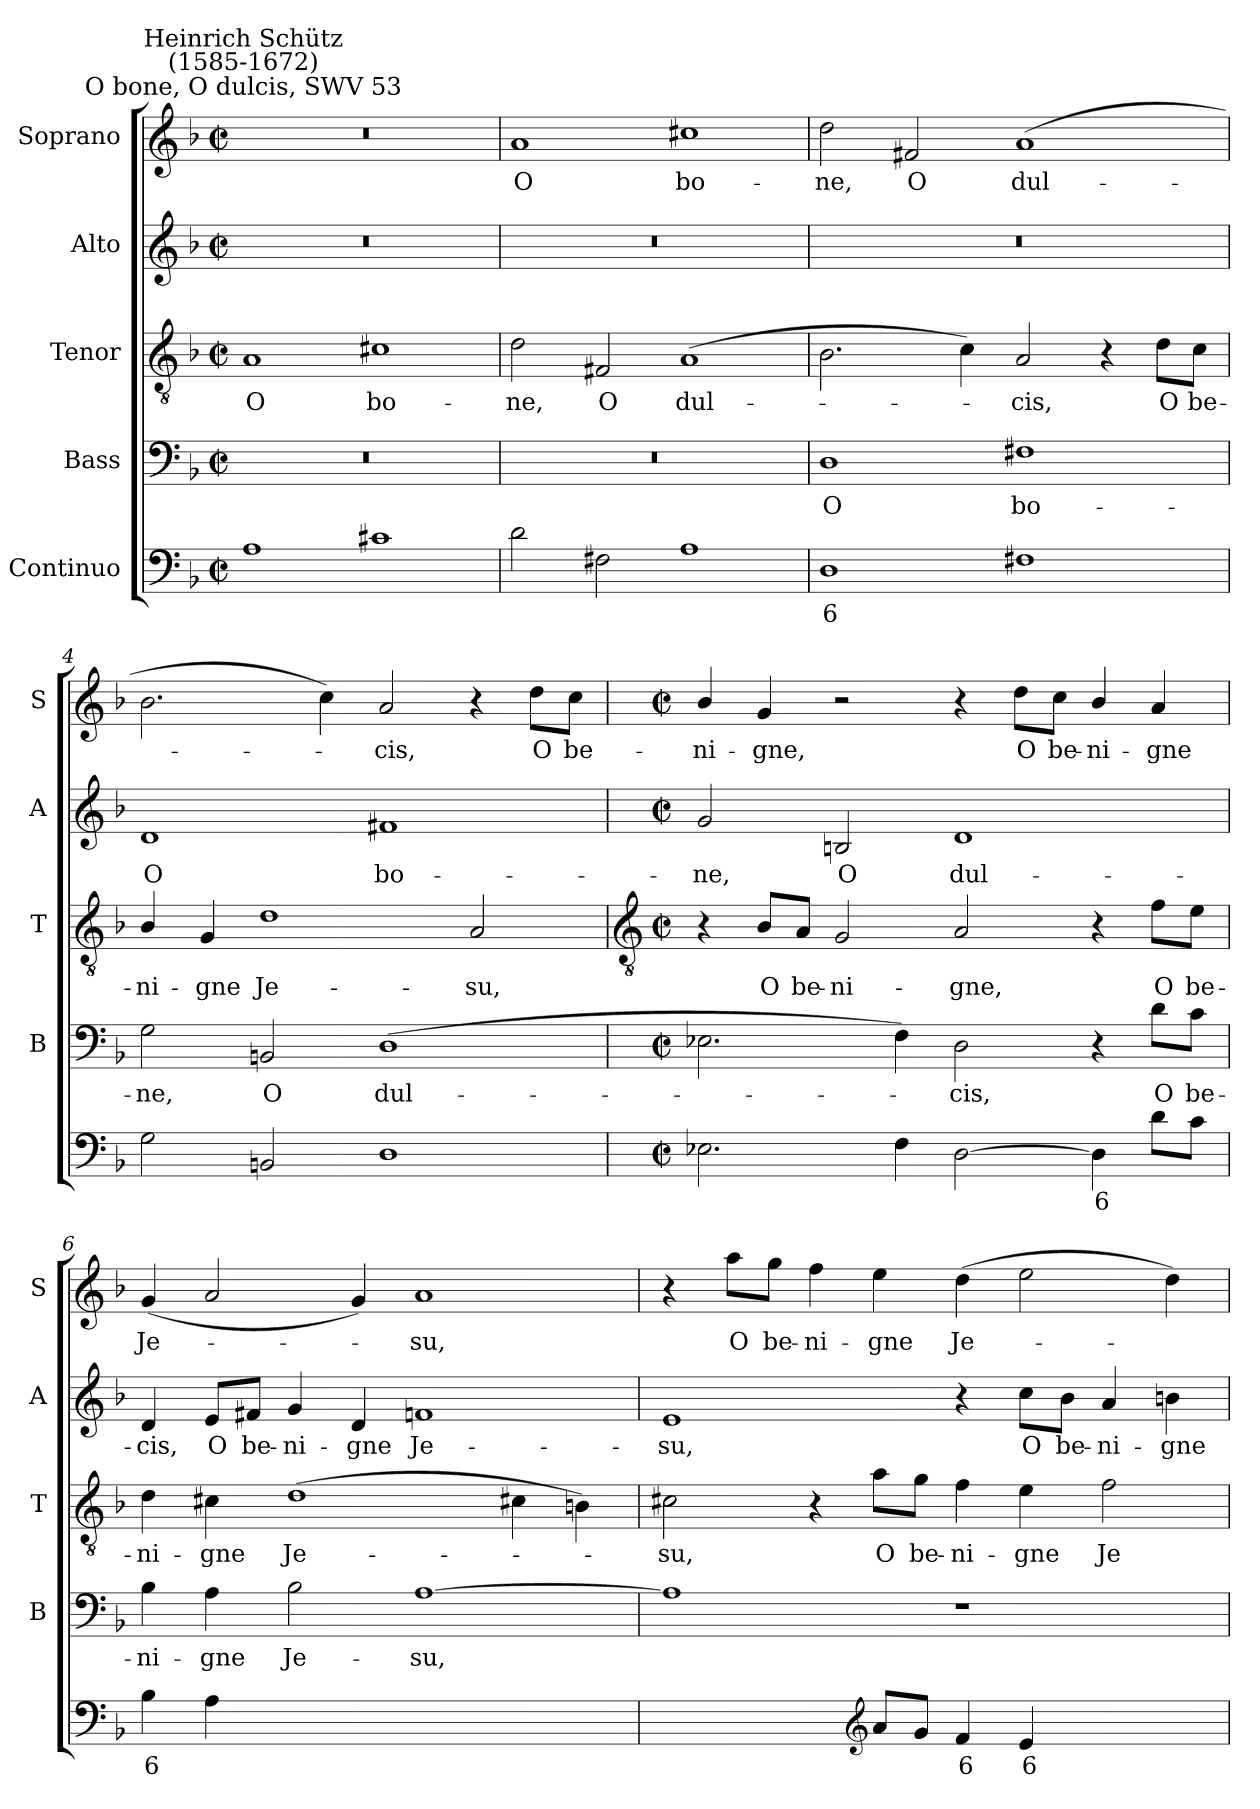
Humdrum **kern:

**kern	**text	**kern	**text	**kern	**text	**kern	**text	**kern	**text
*part5	*part5	*part4	*part4	*part3	*part3	*part2	*part2	*part1	*part1
*staff5	*staff5	*staff4	*staff4	*staff3	*staff3	*staff2	*staff2	*staff1	*staff1
*I"Continuo	*	*I"Bass	*	*I"Tenor	*	*I"Alto	*	*I"Soprano	*
*	*	*I'B	*	*I'T	*	*I'A	*	*I'S	*
*clefF4	*	*clefF4	*	*clefGv2	*	*clefG2	*	*clefG2	*
*k[b-]	*	*k[b-]	*	*k[b-]	*	*k[b-]	*	*k[b-]	*
*F:	*	*F:	*	*F:	*	*F:	*	*F:	*
*M4/2	*	*M4/2	*	*M4/2	*	*M4/2	*	*M4/2	*
*met(c|)	*	*met(c|)	*	*met(c|)	*	*met(c|)	*	*met(c|)	*
=1	=1	=1	=1	=1	=1	=1	=1	=1	=1
!	!	!	!	!	!	!	!	!LO:TX:a:cj:t=O bone, O dulcis, SWV 53	!
!	!	!	!	!	!	!	!	!LO:TX:a:cj:t=Heinrich Schütz\n(1585-1672)	!
!	!	!	!	!	!LO:LY:b	!	!	!	!
1A	.	0r	.	1A	O	0r	.	0r	.
!	!	!	!	!	!LO:LY:b	!	!	!	!
1c#X	.	.	.	1c#X	bo-	.	.	.	.
=2	=2	=2	=2	=2	=2	=2	=2	=2	=2
!	!	!	!	!	!LO:LY:b	!	!	!	!LO:LY:b
2d	.	0r	.	2d	-ne,	0r	.	1a	O
!	!	!	!	!	!LO:LY:b	!	!	!	!
2F#X	.	.	.	2F#X	O	.	.	.	.
!	!	!	!	!	!LO:LY:b	!	!	!	!LO:LY:b
1A	.	.	.	(>1A	dul-	.	.	1cc#X	bo-
=3	=3	=3	=3	=3	=3	=3	=3	=3	=3
!	!LO:LY:b	!	!LO:LY:b	!	!	!	!	!	!LO:LY:b
1D	6	1D	O	2.B-	.	0r	.	2dd	-ne,
!	!	!	!	!	!	!	!	!	!LO:LY:b
.	.	.	.	.	.	.	.	2f#X	O
.	.	.	.	4c)	.	.	.	.	.
!	!	!	!LO:LY:b	!	!LO:LY:b	!	!	!	!LO:LY:b
1F#X	.	1F#X	bo-	2A	cis,	.	.	(>1a	dul-
.	.	.	.	4r	.	.	.	.	.
!	!	!	!	!	!LO:LY:b	!	!	!	!
.	.	.	.	8d\L	O	.	.	.	.
!	!	!	!	!	!LO:LY:b	!	!	!	!
.	.	.	.	8c\J	be-	.	.	.	.
=4	=4	=4	=4	=4	=4	=4	=4	=4	=4
!	!	!	!LO:LY:b	!	!LO:LY:b	!	!LO:LY:b	!	!
2G	.	2G	-ne,	4B-/	-ni-	1d	O	2.b-	.
!	!	!	!	!	!LO:LY:b	!	!	!	!
.	.	.	.	4G	-gne	.	.	.	.
!	!	!	!LO:LY:b	!	!LO:LY:b	!	!	!	!
2BBn	.	2BBn	O	1d	Je-	.	.	.	.
.	.	.	.	.	.	.	.	4cc)	.
!	!	!	!LO:LY:b	!	!	!	!LO:LY:b	!	!LO:LY:b
1D	.	(>1D	dul-	.	.	1f#X	bo-	2a	cis,
!	!	!	!	!	!LO:LY:b	!	!	!	!
.	.	.	.	2A	-su,	.	.	4r	.
!	!	!	!	!	!	!	!	!	!LO:LY:b
.	.	.	.	.	.	.	.	8dd\L	O
!	!	!	!	!	!	!	!	!	!LO:LY:b
.	.	.	.	.	.	.	.	8cc\J	be-
!!LO:LB:g=z
=5	=5	=5	=5	=5	=5	=5	=5	=5	=5
*	*	*	*	*clefGv2	*	*	*	*	*
*M4/2	*	*M4/2	*	*M4/2	*	*M4/2	*	*M4/2	*
*met(c|)	*	*met(c|)	*	*met(c|)	*	*met(c|)	*	*met(c|)	*
!	!	!	!	!	!	!	!LO:LY:b	!	!LO:LY:b
2.E-X	.	2.E-X	.	4r	.	2g	-ne,	4b-/	-ni-
!	!	!	!	!	!LO:LY:b	!	!	!	!LO:LY:b
.	.	.	.	8B-/L	O	.	.	4g	-gne,
!	!	!	!	!	!LO:LY:b	!	!	!	!
.	.	.	.	8A/J	be-	.	.	.	.
!	!	!	!	!	!LO:LY:b	!	!LO:LY:b	!	!
.	.	.	.	2G	-ni-	2Bn	O	2r	.
4F	.	4F)	.	.	.	.	.	.	.
!	!	!	!LO:LY:b	!	!LO:LY:b	!	!LO:LY:b	!	!
[2D	.	2D	cis,	2A	-gne,	1d	dul-	4r	.
!	!	!	!	!	!	!	!	!	!LO:LY:b
.	.	.	.	.	.	.	.	8dd\L	O
!	!	!	!	!	!	!	!	!	!LO:LY:b
.	.	.	.	.	.	.	.	8cc\J	be-
!	!LO:LY:b	!	!	!	!	!	!	!	!LO:LY:b
4D]	6	4r	.	4r	.	.	.	4b-/	-ni-
!	!	!	!LO:LY:b	!	!LO:LY:b	!	!	!	!LO:LY:b
8dL	.	8d\L	O	8f\L	O	.	.	4a	-gne
!	!	!	!LO:LY:b	!	!LO:LY:b	!	!	!	!
8cJ	.	8c\J	be-	8e\J	be-	.	.	.	.
=6	=6	=6	=6	=6	=6	=6	=6	=6	=6
!	!LO:LY:b	!	!LO:LY:b	!	!LO:LY:b	!	!LO:LY:b	!	!LO:LY:b
4B-	6	4B-	-ni-	4d	-ni-	4d	-cis,	(<4g	Je-
!	!	!	!LO:LY:b	!	!LO:LY:b	!	!LO:LY:b	!	!
4A	.	4A	-gne	4c#X	-gne	8e/L	O	2a	.
!	!	!	!	!	!	!	!LO:LY:b	!	!
.	.	.	.	.	.	8f#X/J	be-	.	.
!	!LO:LY:b	!	!LO:LY:b	!	!LO:LY:b	!	!LO:LY:b	!	!
[4B-yy	7	2B-	Je-	(>1d	Je-	4g	-ni-	.	.
!	!LO:LY:b	!	!	!	!	!	!LO:LY:b	!	!
4B-yy]	6	.	.	.	.	4d	-gne	4g)	.
!	!LO:LY:b	!	!LO:LY:b	!	!	!	!LO:LY:b	!	!LO:LY:b
(>[2Ayy	4	[1A	-su,	.	.	1fn	Je-	1a	su,
!	!LO:LY:b	!	!	!	!	!	!	!	!
2Ayy_	3	.	.	4c#X	.	.	.	.	.
.	.	.	.	4Bn)	.	.	.	.	.
=7	=7	=7	=7	=7	=7	=7	=7	=7	=7
!	!	!	!	!	!LO:LY:b	!	!LO:LY:b	!	!
2Ayy_)	.	1A]	.	2c#X	su,	1e	-su,	4r	.
!	!	!	!	!	!	!	!	!	!LO:LY:b
.	.	.	.	.	.	.	.	8aa\L	O
!	!	!	!	!	!	!	!	!	!LO:LY:b
.	.	.	.	.	.	.	.	8gg\J	be-
!	!LO:LY:b	!	!	!	!	!	!	!	!LO:LY:b
4Ayy]	6	.	.	4r	.	.	.	4ff	-ni-
*clefG2	*	*	*	*	*	*	*	*	*
!	!	!	!	!	!LO:LY:b	!	!	!	!LO:LY:b
8aL	.	.	.	8a\L	O	.	.	4ee	-gne
!	!	!	!	!	!LO:LY:b	!	!	!	!
8gJ	.	.	.	8g\J	be-	.	.	.	.
!	!LO:LY:b	!	!	!	!LO:LY:b	!	!	!	!LO:LY:b
4f	6	1r	.	4f	-ni-	4r	.	(>4dd	Je-
!	!LO:LY:b	!	!	!	!LO:LY:b	!	!LO:LY:b	!	!
4e	6	.	.	4e	-gne	8cc\L	O	2ee	.
!	!	!	!	!	!	!	!LO:LY:b	!	!
.	.	.	.	.	.	8b-\J	be-	.	.
!	!LO:LY:b	!	!	!	!LO:LY:b	!	!LO:LY:b	!	!
[4fyy	7	.	.	2f	Je-	4a	-ni-	.	.
!	!LO:LY:b	!	!	!	!	!	!LO:LY:b	!	!
4fyy]	6	.	.	.	.	4bn	-gne	4dd)	.
=	=	=	=	=	=	=	=	=	=
*-	*-	*-	*-	*-	*-	*-	*-	*-	*-
